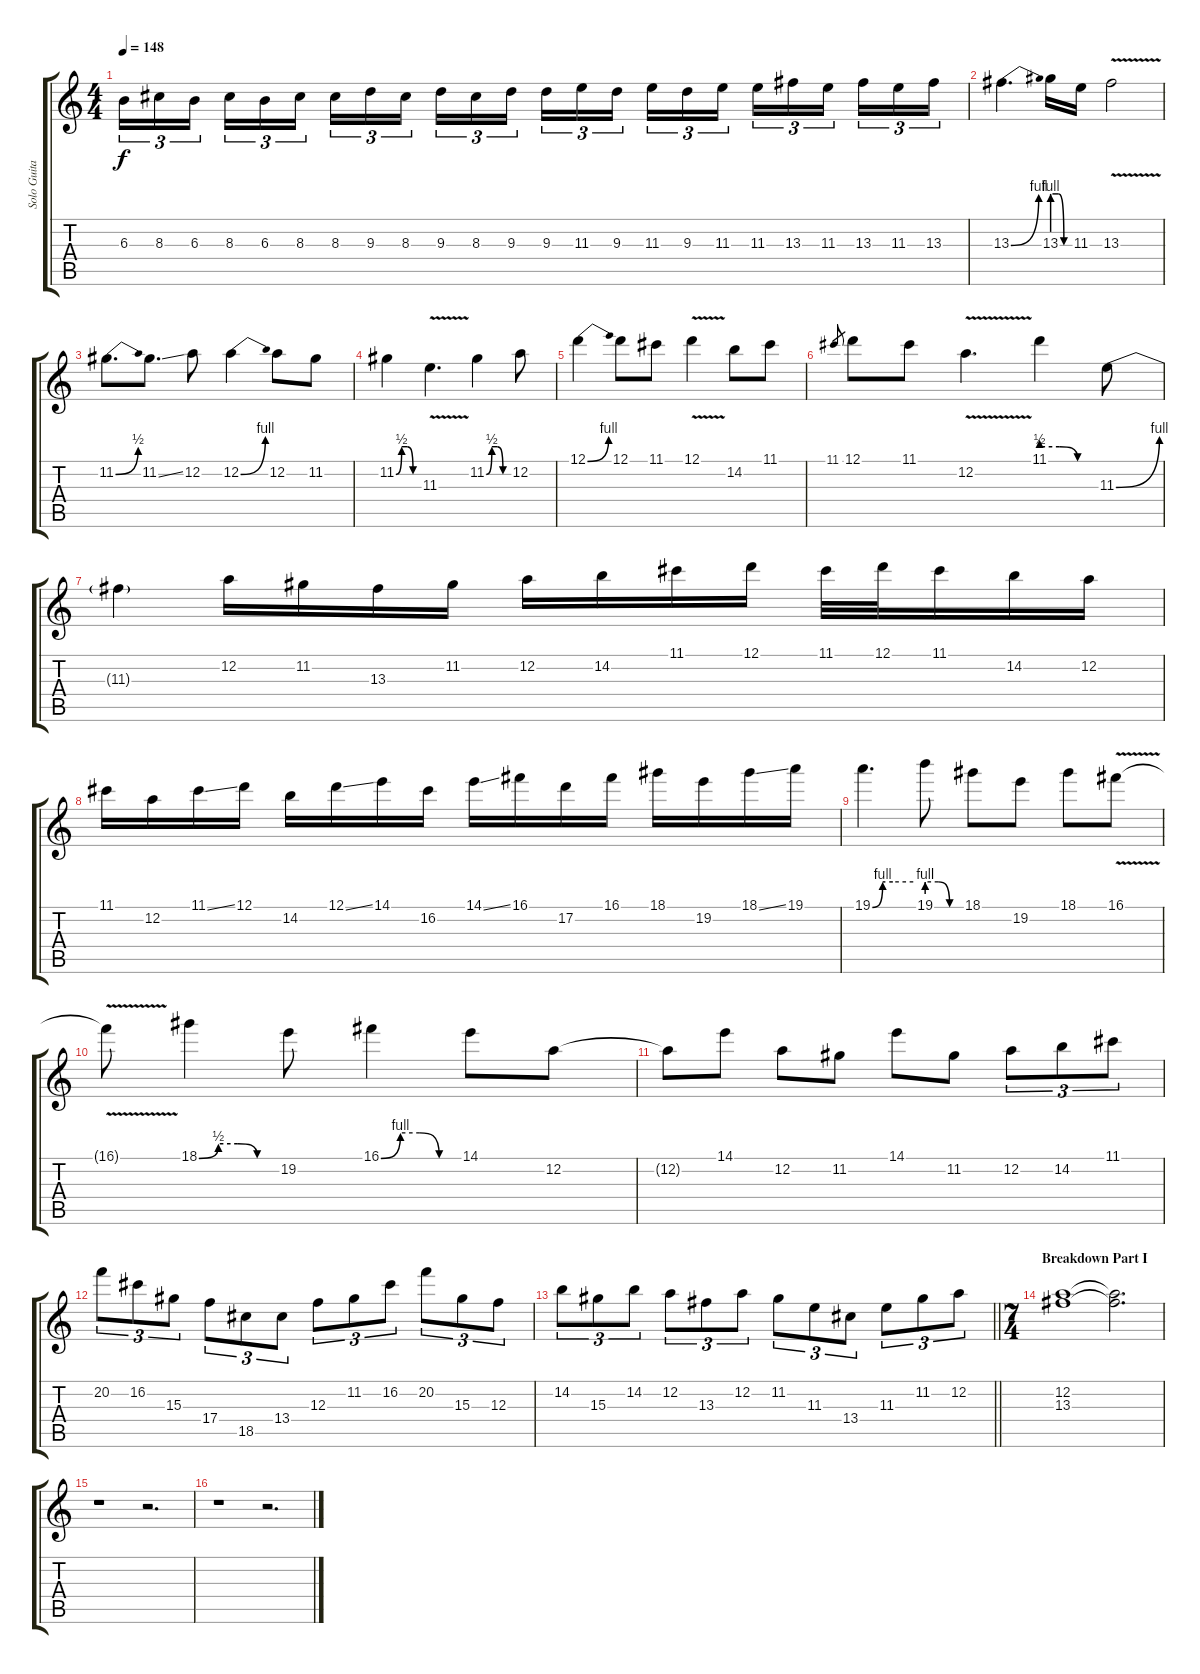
\track ("Solo Guitar II" "Solo Guita") {instrument overdrivenguitar}
\staff {score tabs}
\tuning (D4 A3 F3 C3 G2 C2) {hide}
\ts (4 4)
\tempo 148
\clef g2
\ks c
6.3.16{tu (3 2) dy f} 8.3.16{tu (3 2)} 6.3.16{tu (3 2) beam splitsecondary} 8.3.16{tu (3 2)} 6.3.16{tu (3 2)} 8.3.16{tu (3 2)} 8.3.16{tu (3 2)} 9.3.16{tu (3 2)} 8.3.16{tu (3 2) beam splitsecondary} 9.3.16{tu (3 2)} 8.3.16{tu (3 2)} 9.3.16{tu (3 2)} 9.3.16{tu (3 2)} 11.3.16{tu (3 2)} 9.3.16{tu (3 2) beam splitsecondary} 11.3.16{tu (3 2)} 9.3.16{tu (3 2)} 11.3.16{tu (3 2)} 11.3.16{tu (3 2)} 13.3.16{tu (3 2)} 11.3.16{tu (3 2) beam splitsecondary} 13.3.16{tu (3 2)} 11.3.16{tu (3 2)} 13.3.16{tu (3 2)} |
13.3{be (bend 0 0 60 4)}.4{d} 13.3{be (custom 0 4 20 4 40 0 60 0)}.16 11.3.16 13.3{v}.2 |
11.2{be (bend 0 0 60 2)}.8{d} 11.2{ss}.8{d} 12.2.8 12.2{be (bend 0 0 60 4)}.4 12.2.8 11.2.8 |
11.2{be (custom 0 0 15 2 30 2 45 0 60 0)}.4 11.3{v}.4{d} 11.2{be (custom 0 0 15 2 30 2 45 0 60 0)}.4 12.2.8 |
12.1{be (bend 0 0 60 4)}.4 12.1.8 11.1.8 12.1{v}.4 14.2.8 11.1.8 |
11.1.8{gr} 12.1.8 11.1.8 12.2{v}.4{d} 11.1{be (custom 0 2 20 2 40 0 60 0)}.4 11.3{be (bend 0 0 60 4)}.8 |
11.3{t}.4 12.2.16 11.2.16 13.3.16 11.2.16 12.2.16 14.2.16 11.1.16 12.1.16 11.1.32 12.1.32 11.1.16 14.2.16 12.2.16 |
11.1.16 12.2.16 11.1{ss}.16 12.1.16 14.2.16 12.1{ss}.16 14.1.16 16.2.16 14.1{ss}.16 16.1.16 17.2.16 16.1.16 18.1.16 19.2.16 18.1{ss}.16 19.1.16 |
19.1{be (custom 0 0 15 4 19 4 30 4 60 4)}.4{d} 19.1{be (custom 0 4 20 4 40 0 60 0)}.8 18.1.8 19.2.8 18.1.8 16.1{v}.8 |
16.1{t}.8 18.1{be (custom 0 0 15 2 30 2 45 0 60 0)}.4 19.2.8 16.1{be (custom 0 0 15 4 30 4 45 0 60 0)}.4 14.1.8 12.2.8 |
12.2{t}.8 14.1.8 12.2.8 11.2.8 14.1.8 11.2.8 12.2.8{tu (3 2)} 14.2.8{tu (3 2)} 11.1.8{tu (3 2)} |
20.2.8{tu (3 2)} 16.2.8{tu (3 2)} 15.3.8{tu (3 2)} 17.4.8{tu (3 2)} 18.5.8{tu (3 2)} 13.4.8{tu (3 2)} 12.3.8{tu (3 2)} 11.2.8{tu (3 2)} 16.2.8{tu (3 2)} 20.2.8{tu (3 2)} 15.3.8{tu (3 2)} 12.3.8{tu (3 2)} |
\barLineRight lightlight
14.2.8{tu (3 2)} 15.3.8{tu (3 2)} 14.2.8{tu (3 2)} 12.2.8{tu (3 2)} 13.3.8{tu (3 2)} 12.2.8{tu (3 2)} 11.2.8{tu (3 2)} 11.3.8{tu (3 2)} 13.4.8{tu (3 2)} 11.3.8{tu (3 2)} 11.2.8{tu (3 2)} 12.2.8{tu (3 2)} |
\ts (7 4)
\section ("" "Breakdown Part I")
(12.2 13.3).1 (12.2{t} 13.3{t}).2{d volume 0} |
r.1 r.2{d} |
r.1 r.2{d}
